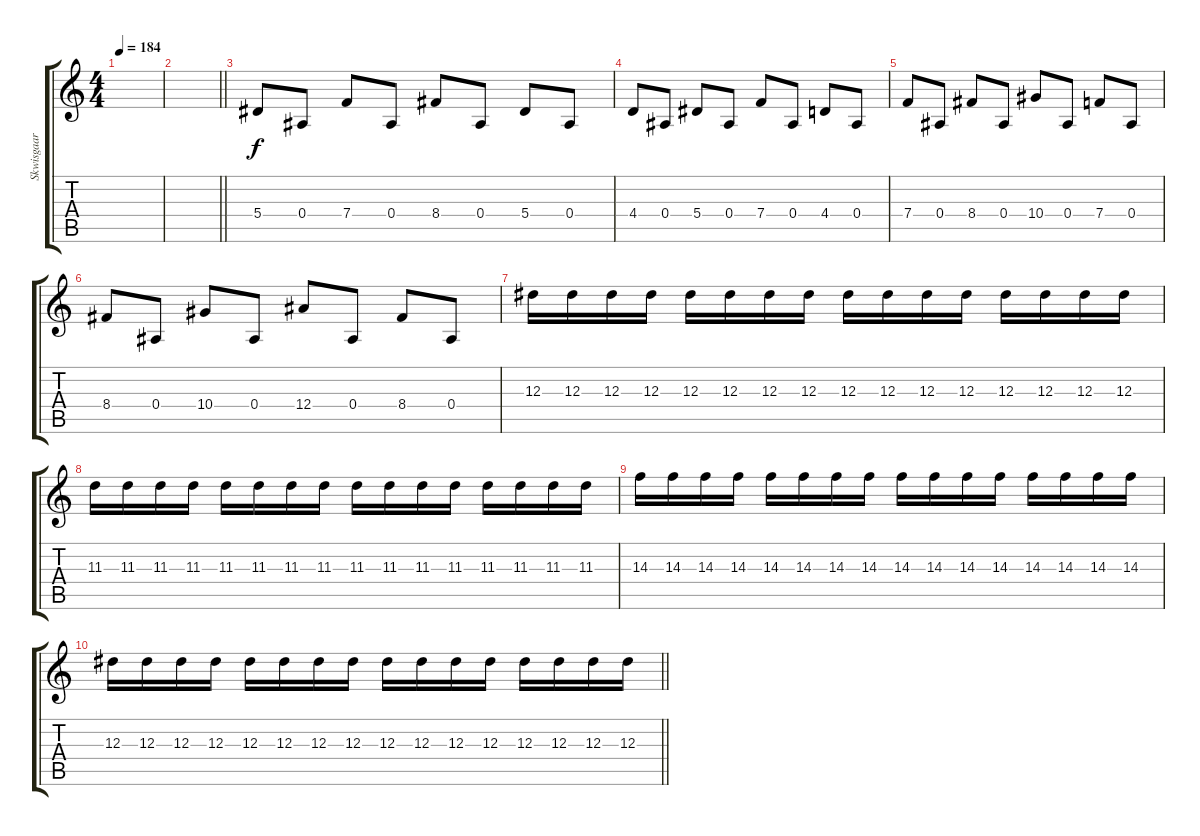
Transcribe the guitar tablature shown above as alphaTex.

\track ("Skwisgaar Skwigelf (Lead)" "Skwisgaar ") {instrument distortionguitar}
\staff {score tabs}
\tuning (C4 G3 Eb3 Bb2 F2 C2) {hide}
\ts (4 4)
\tempo 184
\clef g2
\ks aminor
|
\barLineRight lightlight
|
5.4.8 0.4.8 7.4.8 0.4.8 8.4.8 0.4.8 5.4.8 0.4.8 |
4.4.8 0.4.8 5.4.8 0.4.8 7.4.8 0.4.8 4.4.8 0.4.8 |
7.4.8 0.4.8 8.4.8 0.4.8 10.4.8 0.4.8 7.4.8 0.4.8 |
8.4.8 0.4.8 10.4.8 0.4.8 12.4.8 0.4.8 8.4.8 0.4.8 |
12.3.16{volume 13} 12.3.16 12.3.16 12.3.16 12.3.16 12.3.16 12.3.16 12.3.16 12.3.16 12.3.16 12.3.16 12.3.16 12.3.16 12.3.16 12.3.16 12.3.16 |
11.3.16 11.3.16 11.3.16 11.3.16 11.3.16 11.3.16 11.3.16 11.3.16 11.3.16 11.3.16 11.3.16 11.3.16 11.3.16 11.3.16 11.3.16 11.3.16 |
14.3.16 14.3.16 14.3.16 14.3.16 14.3.16 14.3.16 14.3.16 14.3.16 14.3.16 14.3.16 14.3.16 14.3.16 14.3.16 14.3.16 14.3.16 14.3.16 |
\barLineRight lightlight
12.3.16 12.3.16 12.3.16 12.3.16 12.3.16 12.3.16 12.3.16 12.3.16 12.3.16 12.3.16 12.3.16 12.3.16 12.3.16 12.3.16 12.3.16 12.3.16
